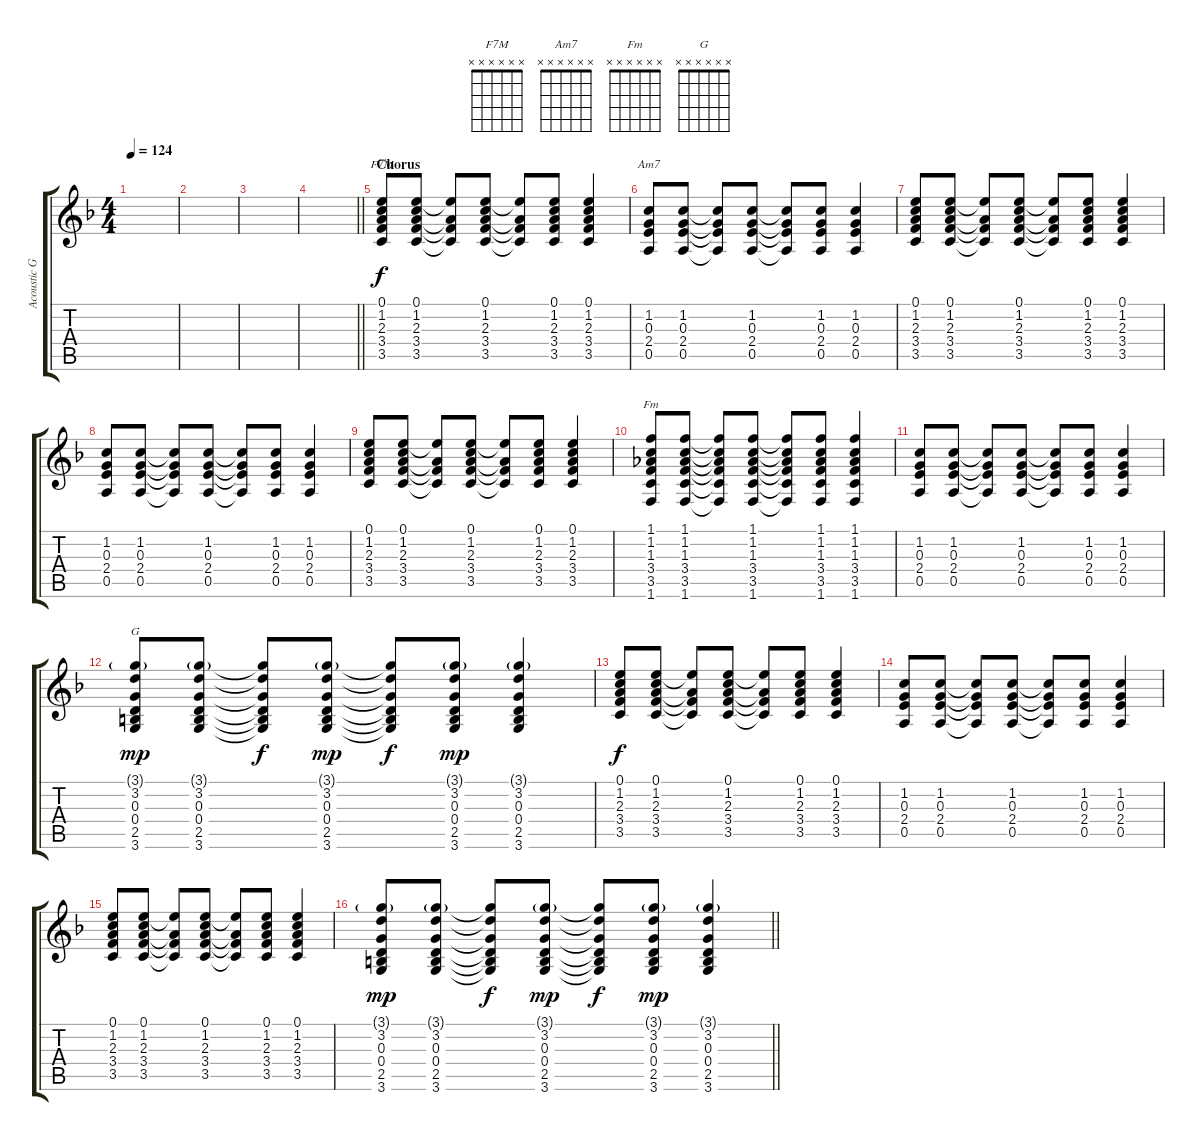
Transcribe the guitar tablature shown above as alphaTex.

\track ("Acoustic Guitar" "Acoustic G") {mute instrument acousticguitarsteel}
\staff {score tabs}
\tuning (E4 B3 G3 D3 A2 E2) {hide}
\chord ("F7M" x x x x x x)
\chord ("Am7" x x x x x x)
\chord ("Fm" x x x x x x)
\chord ("G" x x x x x x)
\ts (4 4)
\tempo 124
\clef g2
\ks f
|
|
|
\barLineRight lightlight
|
\section ("" "Chorus")
(0.1 1.2 2.3 3.4 3.5).8{ch "F7M" dy f} (0.1 1.2 2.3 3.4 3.5).8 (0.1{t} 2.3{t} 3.4{t} 3.5{t}).8 (0.1 1.2 2.3 3.4 3.5).8 (0.1{t} 2.3{t} 3.4{t} 3.5{t}).8 (0.1 1.2 2.3 3.4 3.5).8 (0.1 1.2 2.3 3.4 3.5).4 |
(1.2 0.3 2.4 0.5).8{ch "Am7"} (1.2 0.3 2.4 0.5).8 (1.2{t} 0.3{t} 2.4{t} 0.5{t}).8 (1.2 0.3 2.4 0.5).8 (1.2{t} 0.3{t} 2.4{t} 0.5{t}).8 (1.2 0.3 2.4 0.5).8 (1.2 0.3 2.4 0.5).4 |
(0.1 1.2 2.3 3.4 3.5).8 (0.1 1.2 2.3 3.4 3.5).8 (0.1{t} 2.3{t} 3.4{t} 3.5{t}).8 (0.1 1.2 2.3 3.4 3.5).8 (0.1{t} 2.3{t} 3.4{t} 3.5{t}).8 (0.1 1.2 2.3 3.4 3.5).8 (0.1 1.2 2.3 3.4 3.5).4 |
(1.2 0.3 2.4 0.5).8 (1.2 0.3 2.4 0.5).8 (1.2{t} 0.3{t} 2.4{t} 0.5{t}).8 (1.2 0.3 2.4 0.5).8 (1.2{t} 0.3{t} 2.4{t} 0.5{t}).8 (1.2 0.3 2.4 0.5).8 (1.2 0.3 2.4 0.5).4 |
(0.1 1.2 2.3 3.4 3.5).8 (0.1 1.2 2.3 3.4 3.5).8 (0.1{t} 2.3{t} 3.4{t} 3.5{t}).8 (0.1 1.2 2.3 3.4 3.5).8 (0.1{t} 2.3{t} 3.4{t} 3.5{t}).8 (0.1 1.2 2.3 3.4 3.5).8 (0.1 1.2 2.3 3.4 3.5).4 |
(1.1 1.2 1.3 3.4 3.5 1.6).8{ch "Fm"} (1.1 1.2 1.3 3.4 3.5 1.6).8 (1.1{t} 1.2{t} 1.3{t} 3.4{t} 3.5{t} 1.6{t}).8 (1.1 1.2 1.3 3.4 3.5 1.6).8 (1.1{t} 1.2{t} 1.3{t} 3.4{t} 3.5{t} 1.6{t}).8 (1.1 1.2 1.3 3.4 3.5 1.6).8 (1.1 1.2 1.3 3.4 3.5 1.6).4 |
(1.2 0.3 2.4 0.5).8 (1.2 0.3 2.4 0.5).8 (1.2{t} 0.3{t} 2.4{t} 0.5{t}).8 (1.2 0.3 2.4 0.5).8 (1.2{t} 0.3{t} 2.4{t} 0.5{t}).8 (1.2 0.3 2.4 0.5).8 (1.2 0.3 2.4 0.5).4 |
(3.1{g} 3.2 0.3 0.4 2.5 3.6).8{ch "G" dy mp} (3.1{g} 3.2 0.3 0.4 2.5 3.6).8 (3.1{t} 3.2{t} 0.3{t} 0.4{t} 2.5{t} 3.6{t}).8{dy f} (3.1{g} 3.2 0.3 0.4 2.5 3.6).8{dy mp} (3.1{t} 3.2{t} 0.3{t} 0.4{t} 2.5{t} 3.6{t}).8{dy f} (3.1{g} 3.2 0.3 0.4 2.5 3.6).8{dy mp} (3.1{g} 3.2 0.3 0.4 2.5 3.6).4 |
(0.1 1.2 2.3 3.4 3.5).8{dy f} (0.1 1.2 2.3 3.4 3.5).8 (0.1{t} 2.3{t} 3.4{t} 3.5{t}).8 (0.1 1.2 2.3 3.4 3.5).8 (0.1{t} 2.3{t} 3.4{t} 3.5{t}).8 (0.1 1.2 2.3 3.4 3.5).8 (0.1 1.2 2.3 3.4 3.5).4 |
(1.2 0.3 2.4 0.5).8 (1.2 0.3 2.4 0.5).8 (1.2{t} 0.3{t} 2.4{t} 0.5{t}).8 (1.2 0.3 2.4 0.5).8 (1.2{t} 0.3{t} 2.4{t} 0.5{t}).8 (1.2 0.3 2.4 0.5).8 (1.2 0.3 2.4 0.5).4 |
(0.1 1.2 2.3 3.4 3.5).8 (0.1 1.2 2.3 3.4 3.5).8 (0.1{t} 2.3{t} 3.4{t} 3.5{t}).8 (0.1 1.2 2.3 3.4 3.5).8 (0.1{t} 2.3{t} 3.4{t} 3.5{t}).8 (0.1 1.2 2.3 3.4 3.5).8 (0.1 1.2 2.3 3.4 3.5).4 |
\barLineRight lightlight
(3.1{g} 3.2 0.3 0.4 2.5 3.6).8{dy mp} (3.1{g} 3.2 0.3 0.4 2.5 3.6).8 (3.1{t} 3.2{t} 0.3{t} 0.4{t} 2.5{t} 3.6{t}).8{dy f} (3.1{g} 3.2 0.3 0.4 2.5 3.6).8{dy mp} (3.1{t} 3.2{t} 0.3{t} 0.4{t} 2.5{t} 3.6{t}).8{dy f} (3.1{g} 3.2 0.3 0.4 2.5 3.6).8{dy mp} (3.1{g} 3.2 0.3 0.4 2.5 3.6).4
